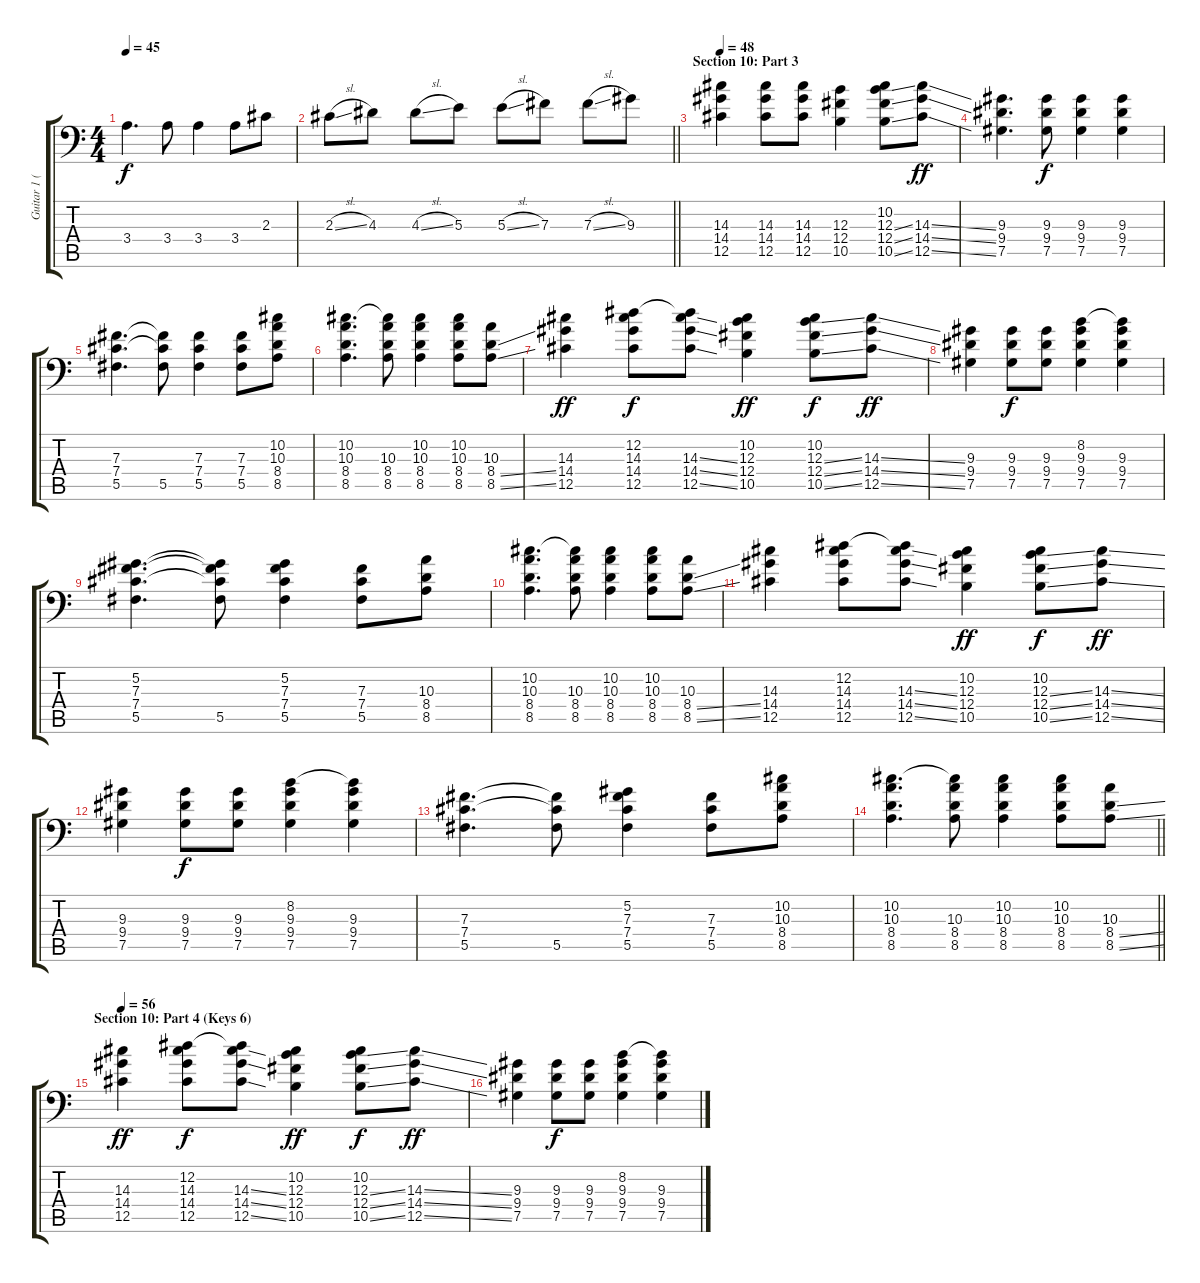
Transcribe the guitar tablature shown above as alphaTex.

\track ("Guitar 1 (Distortion)" "Guitar 1 (") {instrument distortionguitar}
\staff {score tabs}
\tuning (Ab3 Eb3 B2 Gb2 Db2 Ab1) {hide}
\ts (4 4)
\tempo 45
\clef f4
\ks c
3.4.4{d dy f} 3.4.8 3.4.4 3.4.8 2.3.8 |
\barLineRight lightlight
2.3{sl}.8 4.3.8 4.3{sl}.8 5.3.8 5.3{sl}.8 7.3.8 7.3{sl}.8 9.3.8 |
\section ("" "Section 10: Part 3")
\tempo 48
(14.3 14.4 12.5).4{volume 12} (14.3 14.4 12.5).8 (14.3 14.4 12.5).8 (12.3 12.4 10.5).4 (10.2 12.3{ss} 12.4{ss} 10.5{ss}).8 (14.3{ss} 14.4{ss} 12.5{ss}).8{dy ff} |
(9.3 9.4 7.5).4{d} (9.3 9.4 7.5).8{dy f} (9.3 9.4 7.5).4 (9.3 9.4 7.5).4 |
(7.3 7.4 5.5).4{d} (7.3{t} 7.4{t} 5.5).8 (7.3 7.4 5.5).4 (7.3 7.4 5.5).8 (10.2 10.3 8.4 8.5).8 |
(10.2 10.3 8.4 8.5).4{d} (10.2{t} 10.3 8.4 8.5).8 (10.2 10.3 8.4 8.5).4 (10.2 10.3 8.4 8.5).8 (10.3 8.4{ss} 8.5{ss}).8 |
(14.3 14.4 12.5).4{dy ff} (12.2 14.3 14.4 12.5).8{dy f} (12.2{t} 14.3{ss} 14.4{ss} 12.5{ss}).8 (10.2 12.3 12.4 10.5).4{dy ff} (10.2 12.3{ss} 12.4{ss} 10.5{ss}).8{dy f} (14.3{ss} 14.4{ss} 12.5{ss}).8{dy ff} |
(9.3 9.4 7.5).4 (9.3 9.4 7.5).8{dy f} (9.3 9.4 7.5).8 (8.2 9.3 9.4 7.5).4 (8.2{t} 9.3 9.4 7.5).4 |
(5.2 7.3 7.4 5.5).4{d} (5.2{t} 7.3{t} 7.4{t} 5.5).8 (5.2 7.3 7.4 5.5).4 (7.3 7.4 5.5).8 (10.3 8.4 8.5).8 |
(10.2 10.3 8.4 8.5).4{d} (10.2{t} 10.3 8.4 8.5).8 (10.2 10.3 8.4 8.5).4 (10.2 10.3 8.4 8.5).8 (10.3 8.4{ss} 8.5{ss}).8 |
(14.3 14.4 12.5).4 (12.2 14.3 14.4 12.5).8 (12.2{t} 14.3{ss} 14.4{ss} 12.5{ss}).8 (10.2 12.3 12.4 10.5).4{dy ff} (10.2 12.3{ss} 12.4{ss} 10.5{ss}).8{dy f} (14.3{ss} 14.4{ss} 12.5{ss}).8{dy ff} |
(9.3 9.4 7.5).4 (9.3 9.4 7.5).8{dy f} (9.3 9.4 7.5).8 (8.2 9.3 9.4 7.5).4 (8.2{t} 9.3 9.4 7.5).4 |
(7.3 7.4 5.5).4{d} (7.3{t} 7.4{t} 5.5).8 (5.2 7.3 7.4 5.5).4 (7.3 7.4 5.5).8 (10.2 10.3 8.4 8.5).8 |
\barLineRight lightlight
(10.2 10.3 8.4 8.5).4{d} (10.2{t} 10.3 8.4 8.5).8 (10.2 10.3 8.4 8.5).4 (10.2 10.3 8.4 8.5).8 (10.3 8.4{ss} 8.5{ss}).8 |
\section ("" "Section 10: Part 4 (Keys 6)")
\tempo 56
(14.3 14.4 12.5).4{dy ff} (12.2 14.3 14.4 12.5).8{dy f} (12.2{t} 14.3{ss} 14.4{ss} 12.5{ss}).8 (10.2 12.3 12.4 10.5).4{dy ff} (10.2 12.3{ss} 12.4{ss} 10.5{ss}).8{dy f} (14.3{ss} 14.4{ss} 12.5{ss}).8{dy ff} |
(9.3 9.4 7.5).4 (9.3 9.4 7.5).8{dy f} (9.3 9.4 7.5).8 (8.2 9.3 9.4 7.5).4 (8.2{t} 9.3 9.4 7.5).4
